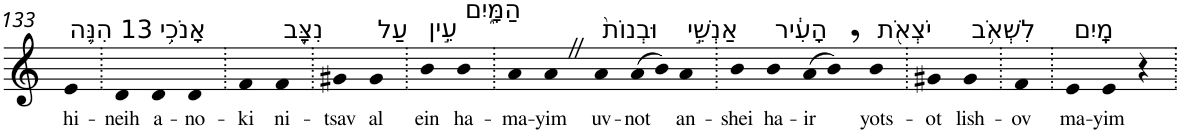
**kern	**text
*part1	*part1
*staff1	*staff1
*I"Piano	*
*I'Pno	*
!!LO:PB:g=z
*clefG2	*
*k[]	*
=133	=133
!LO:TX:a:t=13 הִנֵּ֛ה	!
!	!LO:LY:b
4e	hi-
=134.	=134.
!	!LO:LY:b
4d	-neih
!LO:TX:a:t=אָנֹכִ֥י	!
!	!LO:LY:b
4d	a-
!	!LO:LY:b
4d	-no-
=135.	=135.
!	!LO:LY:b
4f	-ki
!LO:TX:a:t=נִצָּ֖ב	!
!	!LO:LY:b
4f	ni-
=136.	=136.
!	!LO:LY:b
4g#X	-tsav
!LO:TX:a:t=עַל	!
!	!LO:LY:b
4g#	al
=137.	=137.
!LO:TX:a:t=עֵ֣ין	!
!	!LO:LY:b
4b	ein
!LO:TX:a:t=הַמָּ֑יִם	!
!	!LO:LY:b
4b	ha-
=138.	=138.
!	!LO:LY:b
4a	-ma-
!	!LO:LY:b
4aZ	-yim
!LO:TX:a:t=וּבְנוֹת֙	!
!	!LO:LY:b
4a	uv-
!	!LO:LY:b
(>8a	-not
8b)	.
!LO:TX:a:t=אַנְשֵׁ֣י	!
!	!LO:LY:b
4a	an-
=139.	=139.
!	!LO:LY:b
4b	-shei
!LO:TX:a:t=הָעִ֔יר	!
!	!LO:LY:b
4b	ha-
!	!LO:LY:b
(>8a	-ir
8b,)	.
!LO:TX:a:t=יֹצְאֹ֖ת	!
!	!LO:LY:b
4b	yots-
=140.	=140.
!	!LO:LY:b
4g#X	-ot
!LO:TX:a:t=לִשְׁאֹ֥ב	!
!	!LO:LY:b
4g#	lish-
=141.	=141.
!	!LO:LY:b
4f	-ov
=142.	=142.
!LO:TX:a:t=מָֽיִם	!
!	!LO:LY:b
4e	ma-
!	!LO:LY:b
4e	-yim
4r	.
=.	=.
*-	*-
